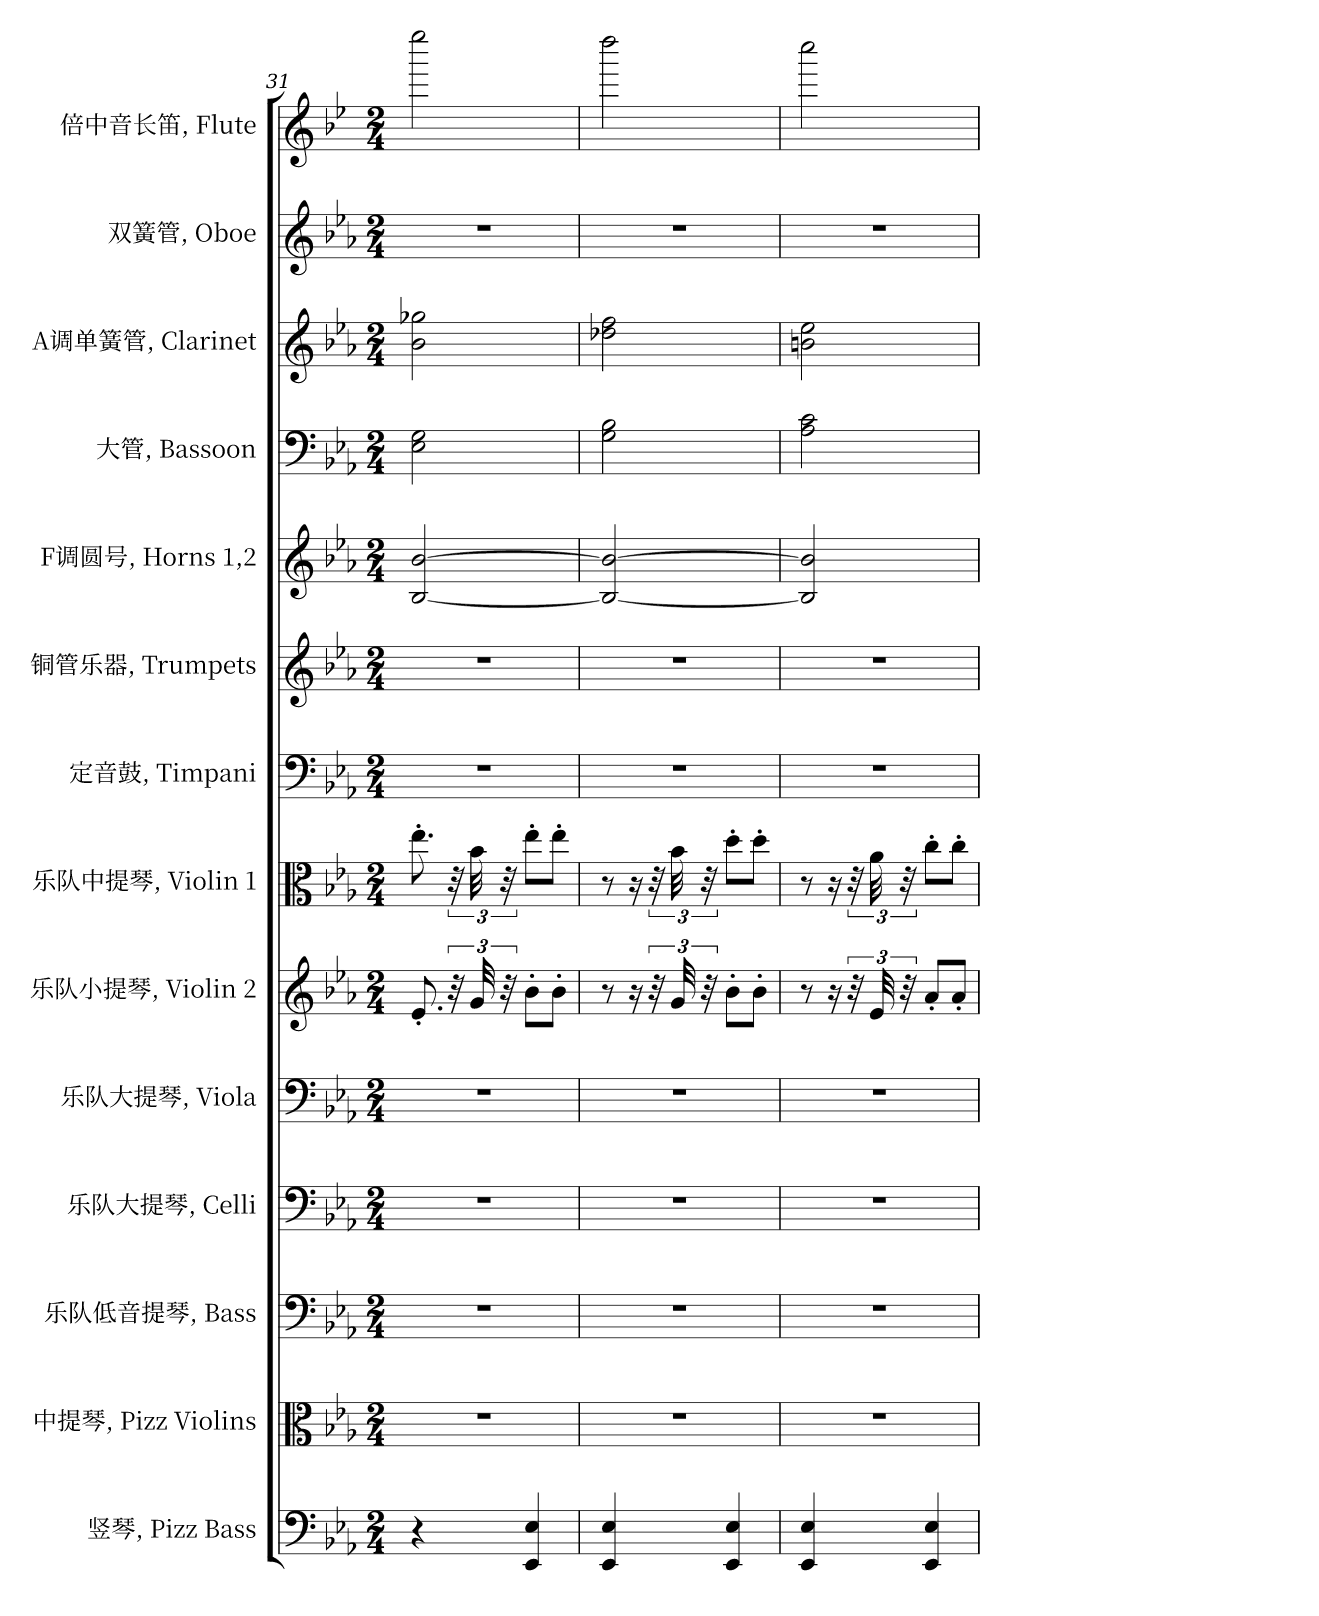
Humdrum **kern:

**kern	**kern	**kern	**kern	**kern	**kern	**kern	**kern	**kern	**kern	**kern	**kern	**kern	**kern
*part14	*part13	*part12	*part11	*part10	*part9	*part8	*part7	*part6	*part5	*part4	*part3	*part2	*part1
*staff14	*staff13	*staff12	*staff11	*staff10	*staff9	*staff8	*staff7	*staff6	*staff5	*staff4	*staff3	*staff2	*staff1
*I"竖琴, Pizz Bass	*I"中提琴, Pizz Violins	*I"乐队低音提琴, Bass	*I"乐队大提琴, Celli	*I"乐队大提琴, Viola	*I"乐队小提琴, Violin 2	*I"乐队中提琴, Violin 1	*I"定音鼓, Timpani	*I"铜管乐器, Trumpets	*I"F调圆号, Horns 1,2	*I"大管, Bassoon	*I"A调单簧管, Clarinet	*I"双簧管, Oboe	*I"倍中音长笛, Flute
*	*	*	*	*	*	*	*I'Timp.	*	*I'F Hn.	*I'Bsn.	*I'A Cl.	*I'Ob.	*
!!LO:PB:g=z
*clefF4	*clefC3	*clefF4	*clefF4	*clefF4	*clefG2	*clefC3	*clefF4	*clefG2	*clefG2	*clefF4	*clefG2	*clefG2	*clefG2
*	*	*ITrd7c12	*	*	*	*	*	*	*ITrd4c7	*	*ITrd2c3	*	*ITrd10c17
*k[b-e-a-]	*k[b-e-a-]	*k[b-e-a-]	*k[b-e-a-]	*k[b-e-a-]	*k[b-e-a-]	*k[b-e-a-]	*k[b-e-a-]	*k[b-e-a-]	*k[b-e-a-d-]	*k[b-e-a-]	*k[]	*k[b-e-a-]	*k[b-e-]
*M2/4	*M2/4	*M2/4	*M2/4	*M2/4	*M2/4	*M2/4	*M2/4	*M2/4	*M2/4	*M2/4	*M2/4	*M2/4	*M2/4
=31	=31	=31	=31	=31	=31	=31	=31	=31	=31	=31	=31	=31	=31
4r	2r	2r	2r	2r	8.e-'/	8.ee-'\	2r	2r	[2E-/ [2e-/	2E-\ 2G\	2g\ 2ee-X\	2r	2eee-\
.	.	.	.	.	48r	48r	.	.	.	.	.	.	.
.	.	.	.	.	48g/	48b-\	.	.	.	.	.	.	.
.	.	.	.	.	48r	48r	.	.	.	.	.	.	.
4EE-/ 4E-/	.	.	.	.	8b-'\L	8ee-'\L	.	.	.	.	.	.	.
.	.	.	.	.	8b-'\J	8ee-'\J	.	.	.	.	.	.	.
=32	=32	=32	=32	=32	=32	=32	=32	=32	=32	=32	=32	=32	=32
4EE-/ 4E-/	2r	2r	2r	2r	8r	8r	2r	2r	2E-/_ 2e-/_	2G\ 2B-\	2b-X\ 2dd\	2r	2ddd\
.	.	.	.	.	16r	16r	.	.	.	.	.	.	.
.	.	.	.	.	48r	48r	.	.	.	.	.	.	.
.	.	.	.	.	48g/	48b-\	.	.	.	.	.	.	.
.	.	.	.	.	48r	48r	.	.	.	.	.	.	.
4EE-/ 4E-/	.	.	.	.	8b-'\L	8dd'\L	.	.	.	.	.	.	.
.	.	.	.	.	8b-'\J	8dd'\J	.	.	.	.	.	.	.
=33	=33	=33	=33	=33	=33	=33	=33	=33	=33	=33	=33	=33	=33
4EE-/ 4E-/	2r	2r	2r	2r	8r	8r	2r	2r	2E-/] 2e-/]	2A-\ 2c\	2g#X\ 2cc\	2r	2ccc\
.	.	.	.	.	16r	16r	.	.	.	.	.	.	.
.	.	.	.	.	48r	48r	.	.	.	.	.	.	.
.	.	.	.	.	48e-/	48a-\	.	.	.	.	.	.	.
.	.	.	.	.	48r	48r	.	.	.	.	.	.	.
4EE-/ 4E-/	.	.	.	.	8a-'/L	8cc'\L	.	.	.	.	.	.	.
.	.	.	.	.	8a-'/J	8cc'\J	.	.	.	.	.	.	.
=	=	=	=	=	=	=	=	=	=	=	=	=	=
*-	*-	*-	*-	*-	*-	*-	*-	*-	*-	*-	*-	*-	*-
